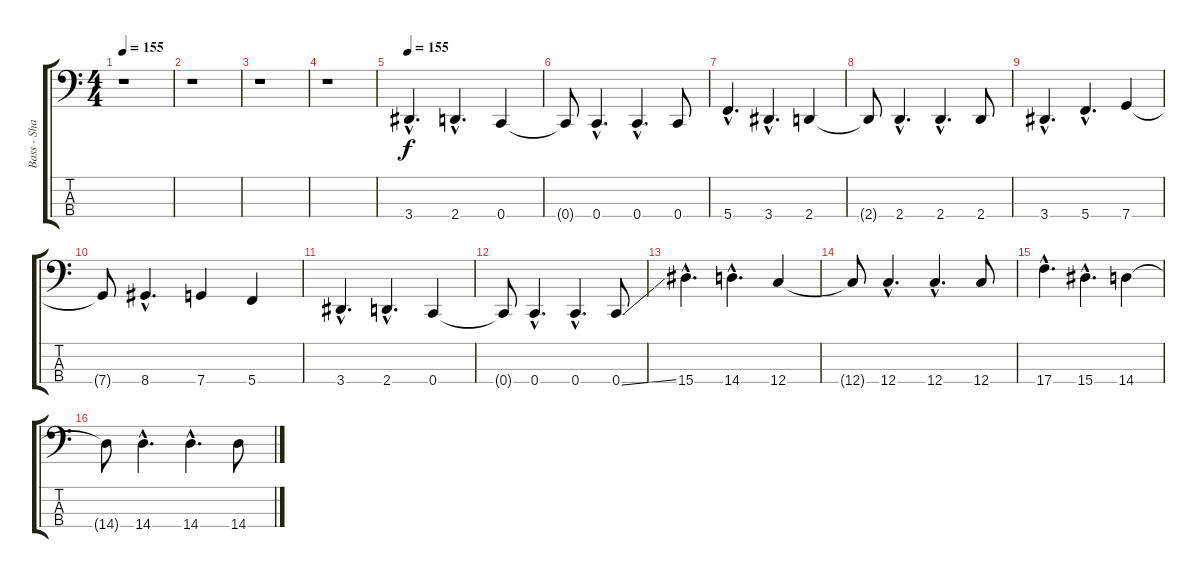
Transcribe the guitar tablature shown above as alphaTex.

\track ("Bass - Shavo" "Bass - Sha") {instrument electricbassfinger}
\staff {score tabs}
\tuning (F2 C2 G1 C1) {hide}
\ts (4 4)
\tempo 155
\tempo 120
\tempo 155
\clef f4
\ks c
r.1{dy f instrument electricbassfinger} |
r.1 |
r.1 |
r.1 |
\tempo 155
3.4{hac}.4{d} 2.4{hac}.4{d} 0.4.4 |
0.4{t}.8 0.4{hac}.4{d} 0.4{hac}.4{d} 0.4.8 |
5.4{hac}.4{d} 3.4{hac}.4{d} 2.4.4 |
2.4{t}.8 2.4{hac}.4{d} 2.4{hac}.4{d} 2.4.8 |
3.4{hac}.4{d} 5.4{hac}.4{d} 7.4.4 |
7.4{t}.8 8.4{hac}.4{d} 7.4.4 5.4.4 |
3.4{hac}.4{d} 2.4{hac}.4{d} 0.4.4 |
0.4{t}.8 0.4{hac}.4{d} 0.4{hac}.4{d} 0.4{ss}.8 |
15.4{hac}.4{d} 14.4{hac}.4{d} 12.4.4 |
12.4{t}.8 12.4{hac}.4{d} 12.4{hac}.4{d} 12.4.8 |
17.4{hac}.4{d} 15.4{hac}.4{d} 14.4.4 |
14.4{t}.8 14.4{hac}.4{d} 14.4{hac}.4{d} 14.4.8
